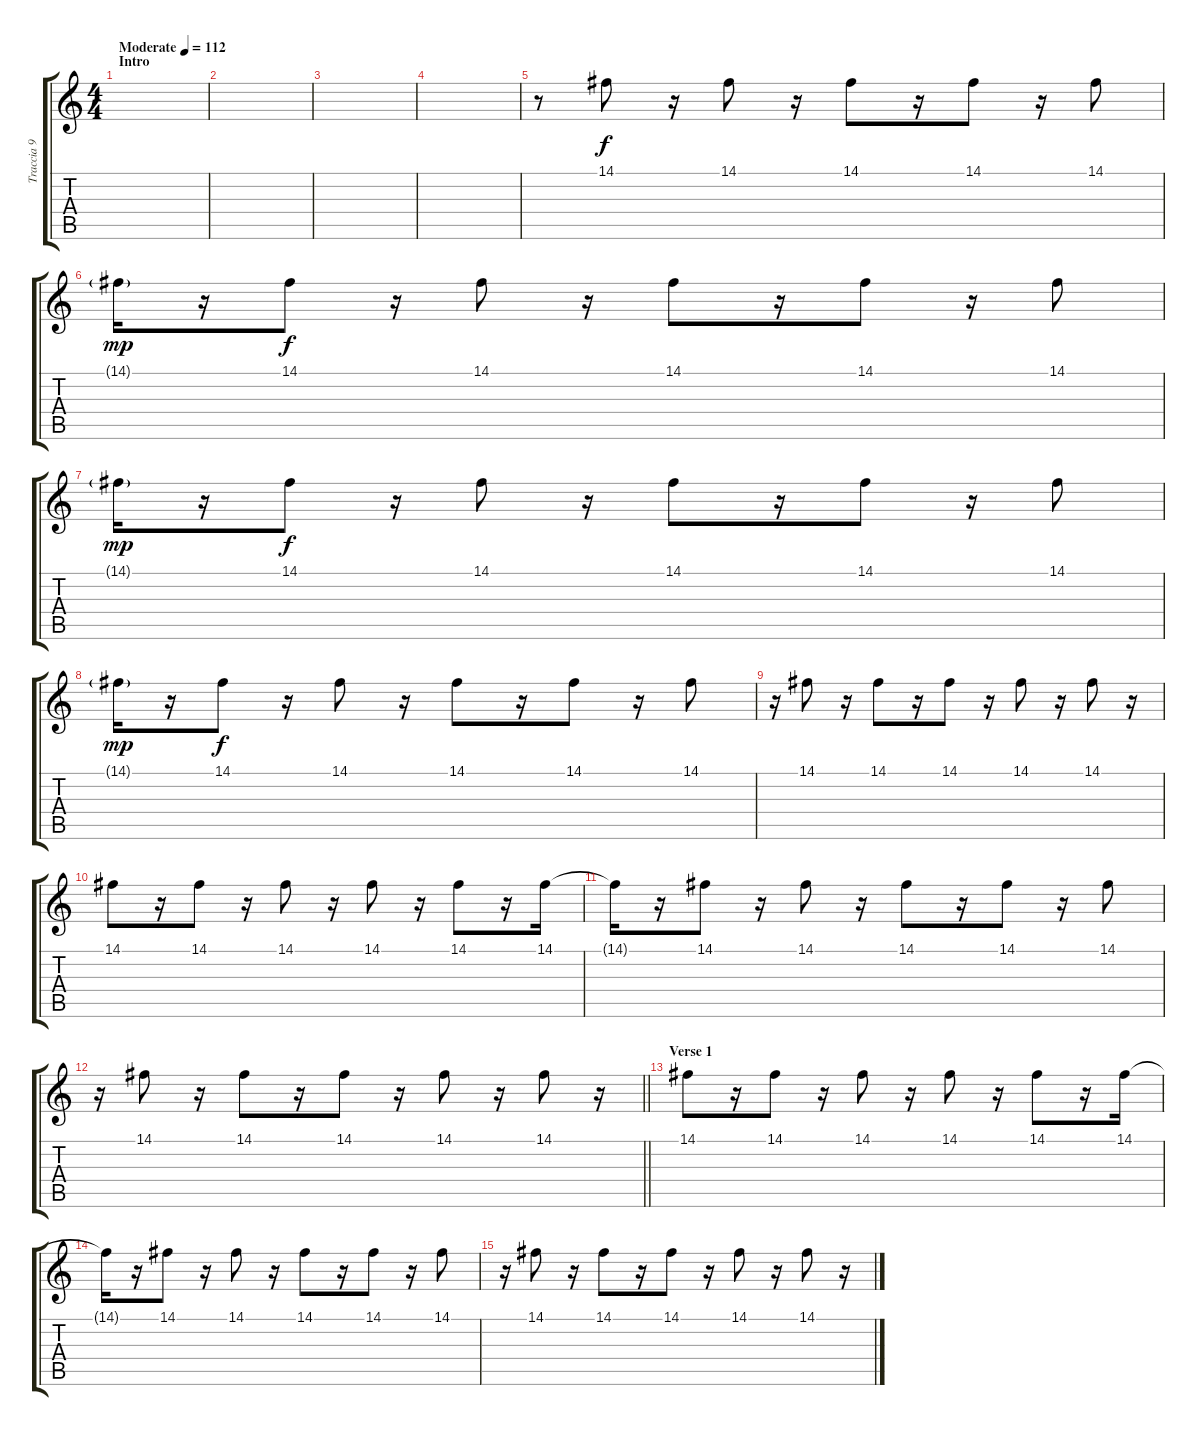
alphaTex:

\track ("Traccia 9" "Traccia 9") {instrument pizzicatostrings}
\staff {score tabs}
\tuning (E4 B3 G3 D3 A2 E2) {hide}
\ts (4 4)
\section ("" "Intro")
\tempo (112 "Moderate")
\clef g2
\ks c
|
|
|
|
r.8{volume 0} 14.1.8{volume 16} r.16 14.1.8 r.16 14.1.8 r.16 14.1.8 r.16 14.1.8 |
14.1{g}.16{dy mp} r.16 14.1.8{dy f} r.16 14.1.8 r.16 14.1.8 r.16 14.1.8 r.16 14.1.8 |
14.1{g}.16{dy mp} r.16 14.1.8{dy f} r.16 14.1.8 r.16 14.1.8 r.16 14.1.8 r.16 14.1.8 |
14.1{g}.16{dy mp} r.16 14.1.8{dy f} r.16 14.1.8 r.16 14.1.8 r.16 14.1.8 r.16 14.1.8 |
r.16 14.1.8 r.16 14.1.8 r.16 14.1.8 r.16 14.1.8 r.16 14.1.8 r.16 |
14.1.8 r.16 14.1.8 r.16 14.1.8 r.16 14.1.8 r.16 14.1.8 r.16 14.1.16 |
14.1{t}.16 r.16 14.1.8 r.16 14.1.8 r.16 14.1.8 r.16 14.1.8 r.16 14.1.8 |
\barLineRight lightlight
r.16{volume 0} 14.1.8 r.16 14.1.8 r.16 14.1.8 r.16 14.1.8 r.16 14.1.8 r.16 |
\section ("" "Verse 1")
14.1.8 r.16 14.1.8 r.16 14.1.8 r.16 14.1.8 r.16 14.1.8 r.16 14.1.16 |
14.1{t}.16 r.16 14.1.8 r.16 14.1.8 r.16 14.1.8 r.16 14.1.8 r.16 14.1.8 |
r.16 14.1.8 r.16 14.1.8 r.16 14.1.8 r.16 14.1.8 r.16 14.1.8 r.16
